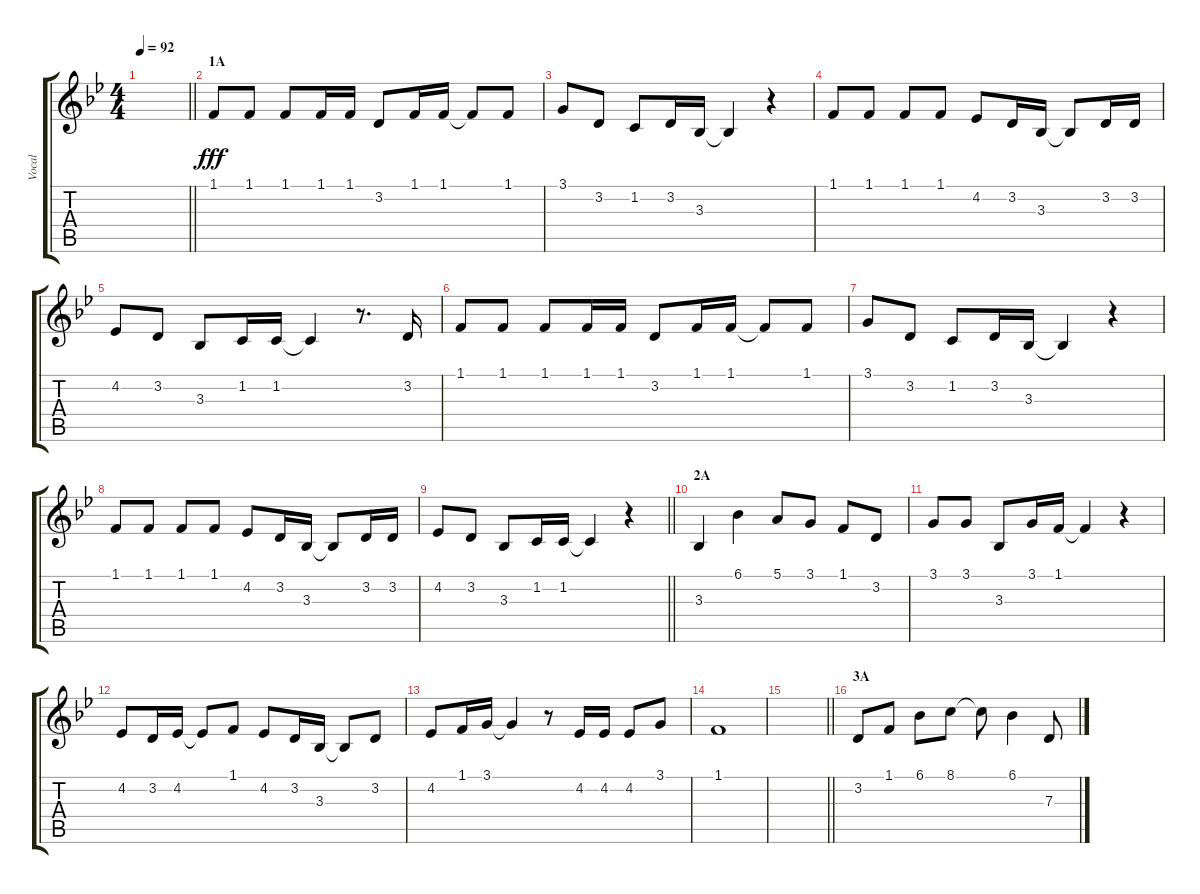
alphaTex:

\track ("Vocal" "Vocal") {instrument voiceoohs}
\staff {score tabs}
\tuning (E4 B3 G3 D3 A2 E2) {hide}
\ts (4 4)
\tempo 92
\clef g2
\barLineRight lightlight
\ks bb
|
\section ("" "1A")
1.1.8{dy fff} 1.1.8 1.1.8 1.1.16 1.1.16 3.2.8 1.1.16 1.1.16 1.1{t}.8 1.1.8 |
3.1.8 3.2.8 1.2.8 3.2.16 3.3.16 3.3{t}.4 r.4 |
1.1.8 1.1.8 1.1.8 1.1.8 4.2.8 3.2.16 3.3.16 3.3{t}.8 3.2.16 3.2.16 |
4.2.8 3.2.8 3.3.8 1.2.16 1.2.16 1.2{t}.4 r.8{d} 3.2.16 |
1.1.8 1.1.8 1.1.8 1.1.16 1.1.16 3.2.8 1.1.16 1.1.16 1.1{t}.8 1.1.8 |
3.1.8 3.2.8 1.2.8 3.2.16 3.3.16 3.3{t}.4 r.4 |
1.1.8 1.1.8 1.1.8 1.1.8 4.2.8 3.2.16 3.3.16 3.3{t}.8 3.2.16 3.2.16 |
\barLineRight lightlight
4.2.8 3.2.8 3.3.8 1.2.16 1.2.16 1.2{t}.4 r.4 |
\section ("" "2A")
3.3.4 6.1.4 5.1.8 3.1.8 1.1.8 3.2.8 |
3.1.8 3.1.8 3.3.8 3.1.16 1.1.16 1.1{t}.4 r.4 |
4.2.8 3.2.16 4.2.16 4.2{t}.8 1.1.8 4.2.8 3.2.16 3.3.16 3.3{t}.8 3.2.8 |
4.2.8 1.1.16 3.1.16 3.1{t}.4 r.8 4.2.16 4.2.16 4.2.8 3.1.8 |
1.1.1 |
\barLineRight lightlight
|
\section ("" "3A")
3.2.8 1.1.8 6.1.8 8.1.8 8.1{t}.8 6.1.4 7.3.8
